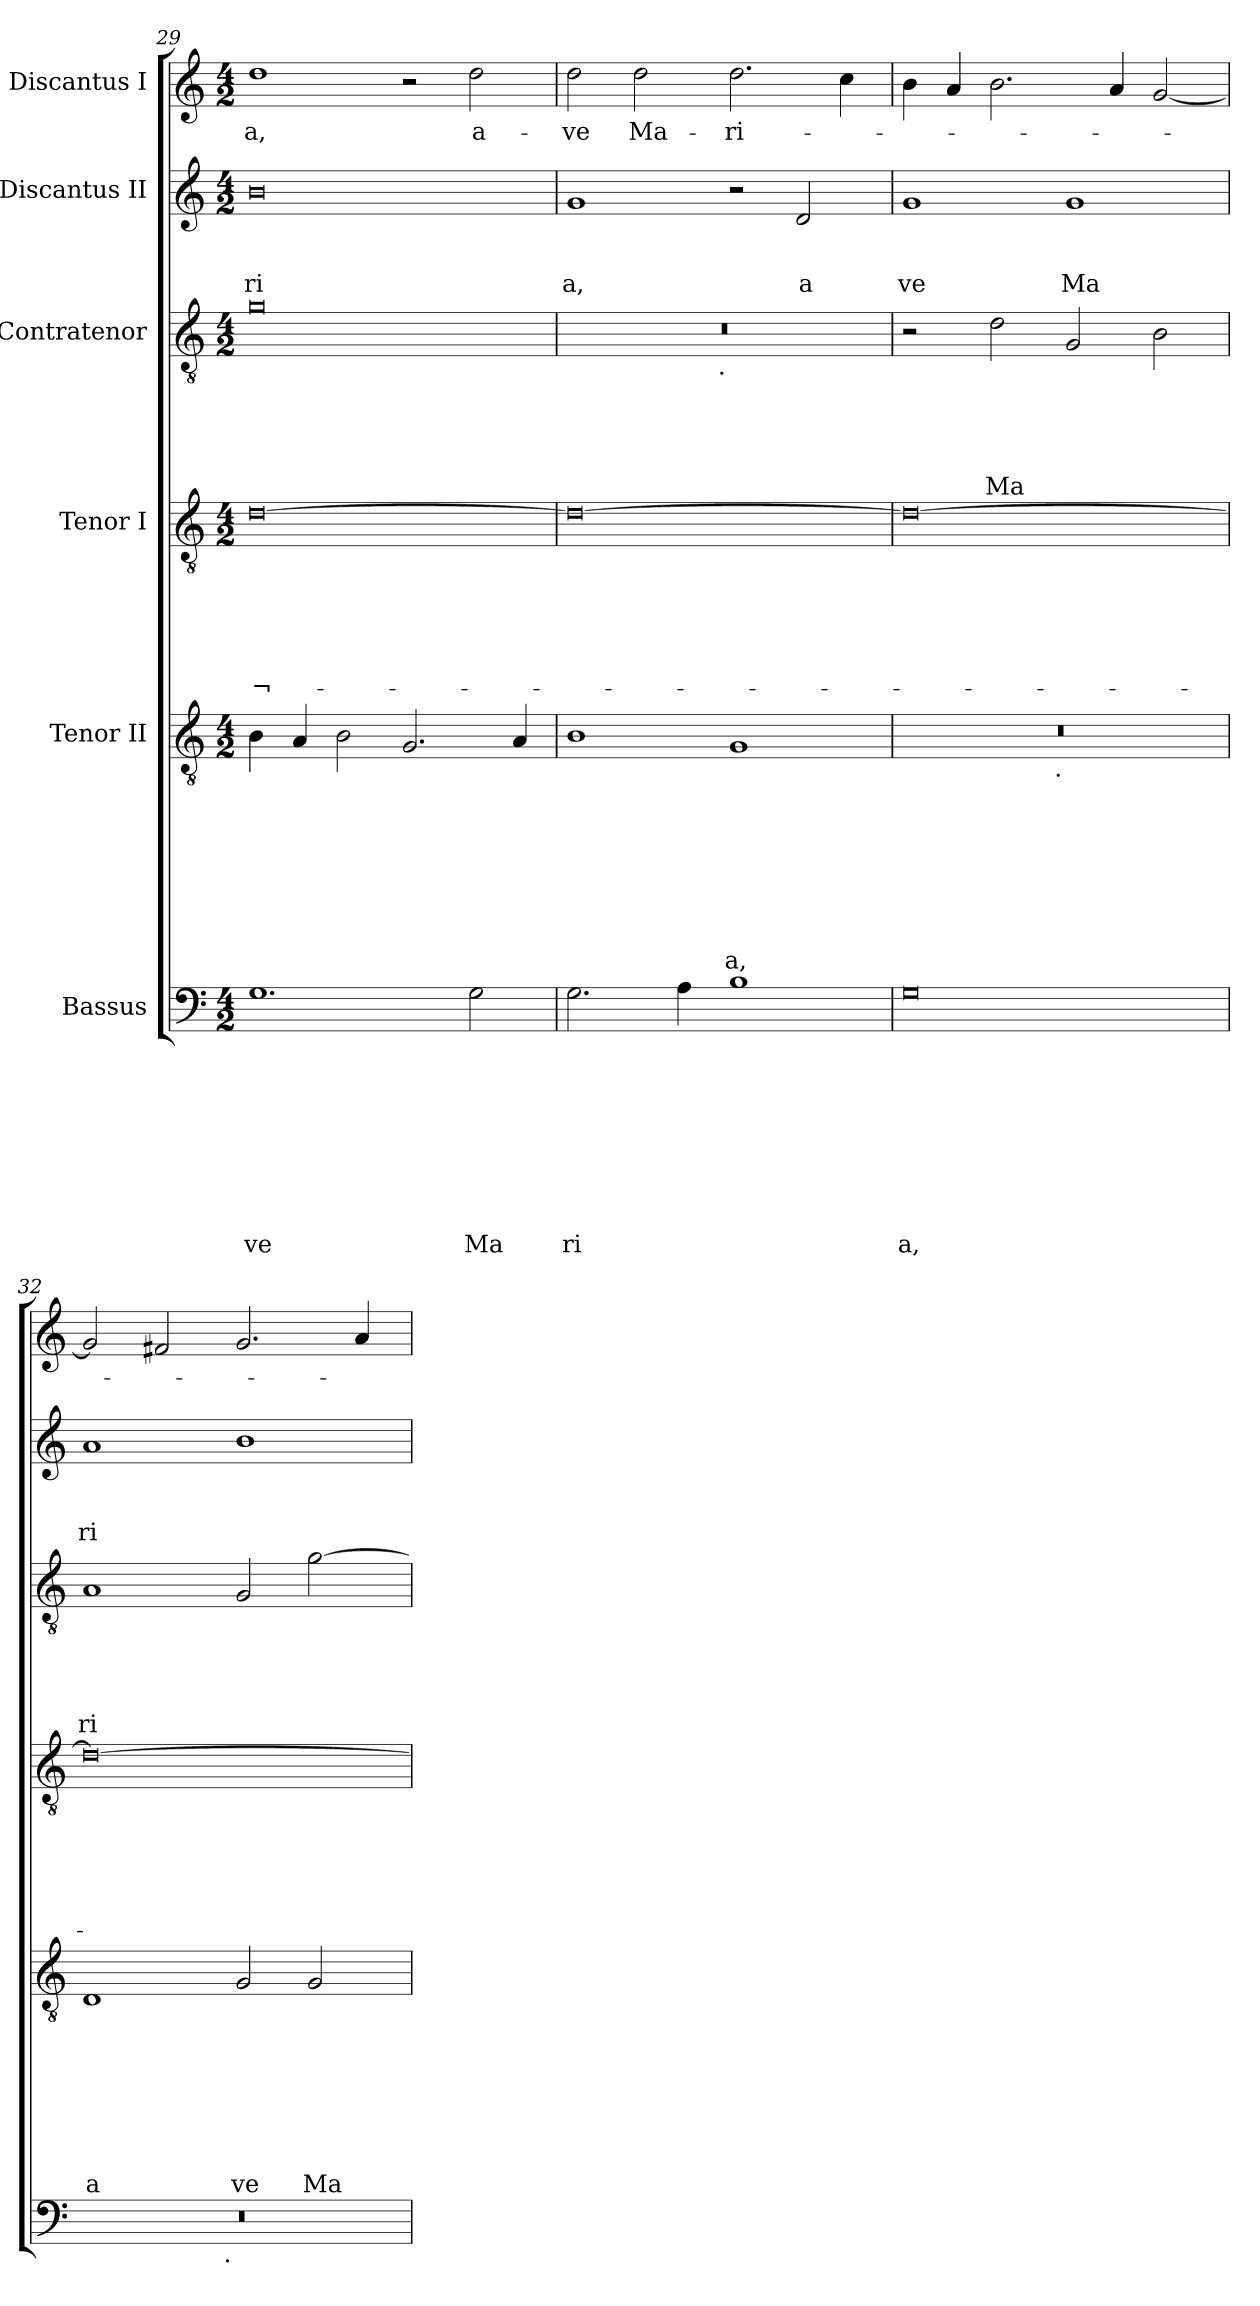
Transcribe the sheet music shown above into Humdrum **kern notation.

**kern	**text	**text	**text	**text	**text	**text	**text	**text	**text	**kern	**text	**text	**text	**text	**text	**text	**text	**text	**kern	**text	**text	**text	**text	**text	**text	**kern	**text	**text	**text	**text	**text	**kern	**text	**text	**text	**kern	**text
*part6	*part6	*part6	*part6	*part6	*part6	*part6	*part6	*part6	*part6	*part5	*part5	*part5	*part5	*part5	*part5	*part5	*part5	*part5	*part4	*part4	*part4	*part4	*part4	*part4	*part4	*part3	*part3	*part3	*part3	*part3	*part3	*part2	*part2	*part2	*part2	*part1	*part1
*staff6	*staff6	*staff6	*staff6	*staff6	*staff6	*staff6	*staff6	*staff6	*staff6	*staff5	*staff5	*staff5	*staff5	*staff5	*staff5	*staff5	*staff5	*staff5	*staff4	*staff4	*staff4	*staff4	*staff4	*staff4	*staff4	*staff3	*staff3	*staff3	*staff3	*staff3	*staff3	*staff2	*staff2	*staff2	*staff2	*staff1	*staff1
*I"Bassus	*	*	*	*	*	*	*	*	*	*I"Tenor II	*	*	*	*	*	*	*	*	*I"Tenor I	*	*	*	*	*	*	*I"Contratenor	*	*	*	*	*	*I"Discantus II	*	*	*	*I"Discantus I	*
!!LO:LB:g=z
*clefF4	*	*	*	*	*	*	*	*	*	*clefGv2	*	*	*	*	*	*	*	*	*clefGv2	*	*	*	*	*	*	*clefGv2	*	*	*	*	*	*clefG2	*	*	*	*clefG2	*
*k[]	*	*	*	*	*	*	*	*	*	*k[]	*	*	*	*	*	*	*	*	*k[]	*	*	*	*	*	*	*k[]	*	*	*	*	*	*k[]	*	*	*	*k[]	*
*C:	*	*	*	*	*	*	*	*	*	*C:	*	*	*	*	*	*	*	*	*C:	*	*	*	*	*	*	*C:	*	*	*	*	*	*C:	*	*	*	*C:	*
*M4/2	*	*	*	*	*	*	*	*	*	*M4/2	*	*	*	*	*	*	*	*	*M4/2	*	*	*	*	*	*	*M4/2	*	*	*	*	*	*M4/2	*	*	*	*M4/2	*
=29	=29	=29	=29	=29	=29	=29	=29	=29	=29	=29	=29	=29	=29	=29	=29	=29	=29	=29	=29	=29	=29	=29	=29	=29	=29	=29	=29	=29	=29	=29	=29	=29	=29	=29	=29	=29	=29
!	!	!	!	!	!	!	!	!	!LO:LY:b	!	!	!	!	!	!	!	!	!	!	!	!	!	!	!	!LO:LY:b	!	!	!	!	!	!	!	!	!	!LO:LY:b	!	!LO:LY:b
1.G	.	.	.	.	.	.	.	.	ve	4B\	.	.	.	.	.	.	.	.	[>0d	.	.	.	.	.	¬-	0g	.	.	.	.	.	0b	.	.	ri	1dd	a,
.	.	.	.	.	.	.	.	.	.	4A/	.	.	.	.	.	.	.	.	.	.	.	.	.	.	.	.	.	.	.	.	.	.	.	.	.	.	.
.	.	.	.	.	.	.	.	.	.	2B\	.	.	.	.	.	.	.	.	.	.	.	.	.	.	.	.	.	.	.	.	.	.	.	.	.	.	.
.	.	.	.	.	.	.	.	.	.	2.G/	.	.	.	.	.	.	.	.	.	.	.	.	.	.	.	.	.	.	.	.	.	.	.	.	.	2r	.
!	!	!	!	!	!	!	!	!	!LO:LY:b	!	!	!	!	!	!	!	!	!	!	!	!	!	!	!	!	!	!	!	!	!	!	!	!	!	!	!	!LO:LY:b
2G\	.	.	.	.	.	.	.	.	Ma	.	.	.	.	.	.	.	.	.	.	.	.	.	.	.	.	.	.	.	.	.	.	.	.	.	.	2dd\	a-
.	.	.	.	.	.	.	.	.	.	4A/	.	.	.	.	.	.	.	.	.	.	.	.	.	.	.	.	.	.	.	.	.	.	.	.	.	.	.
=30	=30	=30	=30	=30	=30	=30	=30	=30	=30	=30	=30	=30	=30	=30	=30	=30	=30	=30	=30	=30	=30	=30	=30	=30	=30	=30	=30	=30	=30	=30	=30	=30	=30	=30	=30	=30	=30
!	!	!	!	!	!	!	!	!	!LO:LY:b	!	!	!	!	!	!	!	!	!	!	!	!	!	!	!	!	!	!	!	!	!	!	!	!	!	!LO:LY:b	!	!LO:LY:b
*	*	*	*	*	*	*	*	*	*	*	*	*	*	*	*	*	*	*	*	*	*	*	*	*	*	*^	*	*	*	*	*	*	*	*	*	*	*
2.G\	.	.	.	.	.	.	.	.	ri	1B	.	.	.	.	.	.	.	.	0d_	.	.	.	.	.	.	0r	2ryy	.	.	.	.	.	1g	.	.	a,	2dd\	-ve
!	!	!	!	!	!	!	!	!	!	!	!	!	!	!	!	!	!	!	!	!	!	!	!	!	!	!	!	!	!	!	!	!	!	!	!	!	!	!LO:LY:b
.	.	.	.	.	.	.	.	.	.	.	.	.	.	.	.	.	.	.	.	.	.	.	.	.	.	.	4...ryy	.	.	.	.	.	.	.	.	.	2dd\	Ma-
4A\	.	.	.	.	.	.	.	.	.	.	.	.	.	.	.	.	.	.	.	.	.	.	.	.	.	.	.	.	.	.	.	.	.	.	.	.	.	.
!	!	!	!	!	!	!	!	!	!	!	!	!	!	!	!	!	!	!	!	!	!	!	!	!	!	!	!LO:TX:b:t=.	!	!	!	!	!	!	!	!	!	!	!
.	.	.	.	.	.	.	.	.	.	.	.	.	.	.	.	.	.	.	.	.	.	.	.	.	.	.	1ryy	.	.	.	.	.	.	.	.	.	.	.
!	!	!	!	!	!	!	!	!	!	!	!	!	!	!	!	!	!	!LO:LY:b	!	!	!	!	!	!	!	!	!	!	!	!	!	!	!	!	!	!	!	!LO:LY:b
1B	.	.	.	.	.	.	.	.	.	1G	.	.	.	.	.	.	.	a,	.	.	.	.	.	.	.	.	.	.	.	.	.	.	2r	.	.	.	2.dd\	-ri-
!	!	!	!	!	!	!	!	!	!	!	!	!	!	!	!	!	!	!	!	!	!	!	!	!	!	!	!	!	!	!	!	!	!	!	!	!LO:LY:b	!	!
.	.	.	.	.	.	.	.	.	.	.	.	.	.	.	.	.	.	.	.	.	.	.	.	.	.	.	.	.	.	.	.	.	2d/	.	.	a	.	.
.	.	.	.	.	.	.	.	.	.	.	.	.	.	.	.	.	.	.	.	.	.	.	.	.	.	.	.	.	.	.	.	.	.	.	.	.	4cc\	.
.	.	.	.	.	.	.	.	.	.	.	.	.	.	.	.	.	.	.	.	.	.	.	.	.	.	.	32ryy	.	.	.	.	.	.	.	.	.	.	.
=31	=31	=31	=31	=31	=31	=31	=31	=31	=31	=31	=31	=31	=31	=31	=31	=31	=31	=31	=31	=31	=31	=31	=31	=31	=31	=31	=31	=31	=31	=31	=31	=31	=31	=31	=31	=31	=31	=31
!	!	!	!	!	!	!	!	!	!LO:LY:b	!	!	!	!	!	!	!	!	!	!	!	!	!	!	!	!	!	!	!	!	!	!	!	!	!	!	!LO:LY:b	!	!
*	*	*	*	*	*	*	*	*	*	*^	*	*	*	*	*	*	*	*	*	*	*	*	*	*	*	*v	*v	*	*	*	*	*	*	*	*	*	*	*
0G	.	.	.	.	.	.	.	.	a,	0r	2ryy	.	.	.	.	.	.	.	.	0d_	.	.	.	.	.	.	2r	.	.	.	.	.	1g	.	.	ve	4b\	.
.	.	.	.	.	.	.	.	.	.	.	.	.	.	.	.	.	.	.	.	.	.	.	.	.	.	.	.	.	.	.	.	.	.	.	.	.	4a/	.
!	!	!	!	!	!	!	!	!	!	!	!	!	!	!	!	!	!	!	!	!	!	!	!	!	!	!	!	!	!	!	!	!LO:LY:b	!	!	!	!	!	!
.	.	.	.	.	.	.	.	.	.	.	4...ryy	.	.	.	.	.	.	.	.	.	.	.	.	.	.	.	2d\	.	.	.	.	Ma	.	.	.	.	2.b\	.
!	!	!	!	!	!	!	!	!	!	!	!LO:TX:b:t=.	!	!	!	!	!	!	!	!	!	!	!	!	!	!	!	!	!	!	!	!	!	!	!	!	!	!	!
.	.	.	.	.	.	.	.	.	.	.	1ryy	.	.	.	.	.	.	.	.	.	.	.	.	.	.	.	.	.	.	.	.	.	.	.	.	.	.	.
!	!	!	!	!	!	!	!	!	!	!	!	!	!	!	!	!	!	!	!	!	!	!	!	!	!	!	!	!	!	!	!	!	!	!	!	!LO:LY:b	!	!
.	.	.	.	.	.	.	.	.	.	.	.	.	.	.	.	.	.	.	.	.	.	.	.	.	.	.	2G/	.	.	.	.	.	1g	.	.	Ma	.	.
.	.	.	.	.	.	.	.	.	.	.	.	.	.	.	.	.	.	.	.	.	.	.	.	.	.	.	.	.	.	.	.	.	.	.	.	.	4a/	.
.	.	.	.	.	.	.	.	.	.	.	.	.	.	.	.	.	.	.	.	.	.	.	.	.	.	.	2B\	.	.	.	.	.	.	.	.	.	[<2g/	.
.	.	.	.	.	.	.	.	.	.	.	32ryy	.	.	.	.	.	.	.	.	.	.	.	.	.	.	.	.	.	.	.	.	.	.	.	.	.	.	.
=32	=32	=32	=32	=32	=32	=32	=32	=32	=32	=32	=32	=32	=32	=32	=32	=32	=32	=32	=32	=32	=32	=32	=32	=32	=32	=32	=32	=32	=32	=32	=32	=32	=32	=32	=32	=32	=32	=32
!	!	!	!	!	!	!	!	!	!	!	!	!	!	!	!	!	!	!	!LO:LY:b	!	!	!	!	!	!	!	!	!	!	!	!	!LO:LY:b	!	!	!	!LO:LY:b	!	!
*^	*	*	*	*	*	*	*	*	*	*v	*v	*	*	*	*	*	*	*	*	*	*	*	*	*	*	*	*	*	*	*	*	*	*	*	*	*	*	*
0r	2ryy	.	.	.	.	.	.	.	.	.	1D	.	.	.	.	.	.	.	a	0d_	.	.	.	.	.	.	1A	.	.	.	.	ri	1a	.	.	ri	2g/]	.
.	4...ryy	.	.	.	.	.	.	.	.	.	.	.	.	.	.	.	.	.	.	.	.	.	.	.	.	.	.	.	.	.	.	.	.	.	.	.	2f#/	.
!	!LO:TX:b:t=.	!	!	!	!	!	!	!	!	!	!	!	!	!	!	!	!	!	!	!	!	!	!	!	!	!	!	!	!	!	!	!	!	!	!	!	!	!
.	1ryy	.	.	.	.	.	.	.	.	.	.	.	.	.	.	.	.	.	.	.	.	.	.	.	.	.	.	.	.	.	.	.	.	.	.	.	.	.
!	!	!	!	!	!	!	!	!	!	!	!	!	!	!	!	!	!	!	!LO:LY:b	!	!	!	!	!	!	!	!	!	!	!	!	!	!	!	!	!	!	!
.	.	.	.	.	.	.	.	.	.	.	2G/	.	.	.	.	.	.	.	ve	.	.	.	.	.	.	.	2G/	.	.	.	.	.	1b	.	.	.	2.g/	.
!	!	!	!	!	!	!	!	!	!	!	!	!	!	!	!	!	!	!	!LO:LY:b	!	!	!	!	!	!	!	!	!	!	!	!	!	!	!	!	!	!	!
.	.	.	.	.	.	.	.	.	.	.	2G/	.	.	.	.	.	.	.	Ma	.	.	.	.	.	.	.	[>2g\	.	.	.	.	.	.	.	.	.	.	.
.	.	.	.	.	.	.	.	.	.	.	.	.	.	.	.	.	.	.	.	.	.	.	.	.	.	.	.	.	.	.	.	.	.	.	.	.	4a/	.
.	32ryy	.	.	.	.	.	.	.	.	.	.	.	.	.	.	.	.	.	.	.	.	.	.	.	.	.	.	.	.	.	.	.	.	.	.	.	.	.
*v	*v	*	*	*	*	*	*	*	*	*	*	*	*	*	*	*	*	*	*	*	*	*	*	*	*	*	*	*	*	*	*	*	*	*	*	*	*	*
=	=	=	=	=	=	=	=	=	=	=	=	=	=	=	=	=	=	=	=	=	=	=	=	=	=	=	=	=	=	=	=	=	=	=	=	=	=
*-	*-	*-	*-	*-	*-	*-	*-	*-	*-	*-	*-	*-	*-	*-	*-	*-	*-	*-	*-	*-	*-	*-	*-	*-	*-	*-	*-	*-	*-	*-	*-	*-	*-	*-	*-	*-	*-
